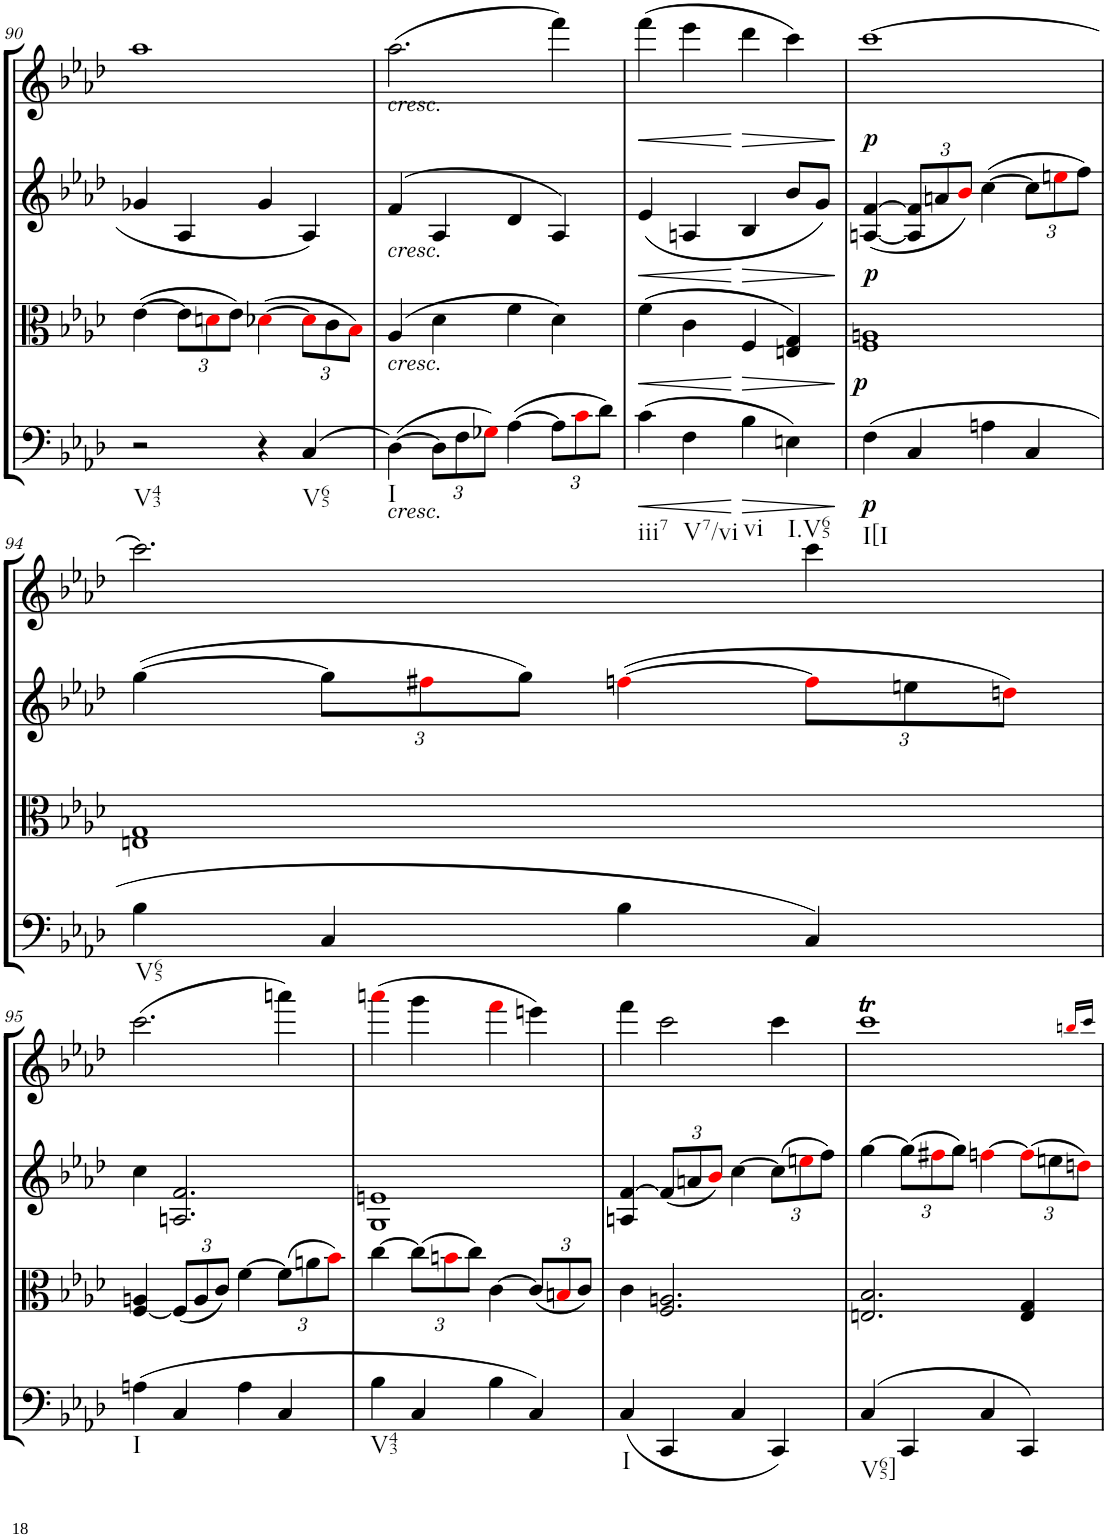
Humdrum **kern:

**kern	**dynam	**kern	**dynam	**kern	**dynam	**kern	**dynam
*part4	*part4	*part3	*part3	*part2	*part2	*part1	*part1
*staff4	*staff4	*staff3	*staff3	*staff2	*staff2	*staff1	*staff1
*I"Cello	*	*I"Viola	*	*I"2nd Violin	*	*I"1st Violin	*
*	*	*I'Vla	*	*I'Vln	*	*I'Vln	*
!!LO:PB:g=z
*clefF4	*	*clefC3	*	*clefG2	*	*clefG2	*
*k[b-e-a-d-]	*	*k[b-e-a-d-]	*	*k[b-e-a-d-]	*	*k[b-e-a-d-]	*
*M4/4	*	*M4/4	*	*M4/4	*	*M4/4	*
*met(c)	*	*met(c)	*	*met(c)	*	*met(c)	*
=90	=90	=90	=90	=90	=90	=90	=90
!LO:TX:b:t=V43	!	!	!	!	!	!	!
2r	.	([4e-\	.	4g-X/	.	1aa-	.
*	*	*Xbrackettup	*	*	*	*	*
.	.	12e-\L]	.	4A-/	.	.	.
.	.	12dni\	.	.	.	.	.
.	.	12e-\J)	.	.	.	.	.
4r	.	([4d-Xi\	.	4g-/	.	.	.
!LO:TX:b:t=V65	!	!	!	!	!	!	!
(4C/	.	12d-i\L]	.	4A-/	.	.	.
.	.	12c\	.	.	.	.	.
.	.	12B-i\J)	.	.	.	.	.
=91	=91	=91	=91	=91	=91	=91	=91
!	!	!	!	!	!	!LO:TX:a:i:t=cresc.	!
!	!	!	!	!LO:TX:b:i:t=cresc.	!	!	!
!	!	!LO:TX:b:i:t=cresc.	!	!	!	!	!
!LO:TX:b:i:t=cresc.	!	!	!	!	!	!	!
!LO:TX:b:t=I	!	!	!	!	!	!	!
([4D-\)	.	(4A-/	.	(>4f/	.	(2.aa-\	.
*Xbrackettup	*	*	*	*	*	*	*
12D-\L]	.	4d-\	.	4A-/	.	.	.
12F\	.	.	.	.	.	.	.
12G-Xi\J)	.	.	.	.	.	.	.
([4A-\	.	4f\	.	4d-/	.	.	.
12A-\L]	.	4d-\)	.	4A-/)	.	4fff\)	.
12ci\	.	.	.	.	.	.	.
12d-\J)	.	.	.	.	.	.	.
=92	=92	=92	=92	=92	=92	=92	=92
!LO:TX:b:t=iii7	!	!	!	!	!	!	!
!	!LO:HP:b	!	!LO:HP:b	!	!LO:HP:b	!	!LO:HP:b
(4c\	<	(4f\	<	(4e-/	<	(4fff\	<
!LO:TX:b:t=V7/vi	!	!	!	!	!	!	!
4F\	.	4c\	.	4An/	.	4eee-\	.
!LO:TX:b:t=vi	!	!	!	!	!	!	!
!	!LO:HP:n=1:b	!	!LO:HP:n=1:b	!	!LO:HP:n=1:b	!	!LO:HP:n=1:b
4B-\	[ >	4F/	[ >	4B-/	[ >	4ddd-\	[ >
!LO:TX:b:t=I.V65	!	!	!	!	!	!	!
4En\)	.	4En/ 4G/)	.	8b-/L	.	4ccc\)	.
.	.	.	.	8g/J)	.	.	.
.	]	.	]	.	]	.	]
=93	=93	=93	=93	=93	=93	=93	=93
!LO:TX:b:t=I[I	!	!	!	!	!	!	!
!	!LO:DY:b	!	!LO:DY:b	!	!	!	!
!	!	!	!LO:DY:n=1:a	!	!	!	!LO:DY:b
(4F\	p	1F 1An	p p	([4An/ [4f/	.	[1ccc	p
*	*	*	*	*Xbrackettup	*	*	*
4C/	.	.	.	12A/] 12f/]L	.	.	.
.	.	.	.	12an/	.	.	.
.	.	.	.	12b-i/J)	.	.	.
4An\	.	.	.	([4cc\	.	.	.
4C/	.	.	.	12cc\L]	.	.	.
.	.	.	.	12eeni\	.	.	.
.	.	.	.	12ff\J)	.	.	.
!!LO:LB:g=z
=94	=94	=94	=94	=94	=94	=94	=94
!LO:TX:b:t=V65	!	!	!	!	!	!	!
4B-\	.	1En 1G	.	([4gg\	.	2.ccc\]	.
4C/	.	.	.	12gg\L]	.	.	.
.	.	.	.	12ff#Xi\	.	.	.
.	.	.	.	12gg\J)	.	.	.
4B-\	.	.	.	([4ffni\	.	.	.
4C/)	.	.	.	12ffi\L]	.	4ccc\	.
.	.	.	.	12een\	.	.	.
.	.	.	.	12ddni\J)	.	.	.
!!LO:LB:g=z
=95	=95	=95	=95	=95	=95	=95	=95
!LO:TX:b:t=I	!	!	!	!	!	!	!
(4An\	.	[4F/ 4An/	.	4cc\	.	(2.ccc\	.
4C/	.	(12F/L]	.	2.An/ 2.f/	.	.	.
.	.	12A/	.	.	.	.	.
.	.	12c/J)	.	.	.	.	.
4A\	.	[4f\	.	.	.	.	.
4C/	.	(12f\L]	.	.	.	4aaan\)	.
.	.	12an\	.	.	.	.	.
.	.	12b-i\J)	.	.	.	.	.
=96	=96	=96	=96	=96	=96	=96	=96
!LO:TX:b:t=V43	!	!	!	!	!	!	!
4B-\	.	[4cc\	.	1G 1en	.	(4aaani\	.
4C/	.	(12cc\L]	.	.	.	4ggg\	.
.	.	12bni\	.	.	.	.	.
.	.	12cc\J)	.	.	.	.	.
4B-\	.	[4c\	.	.	.	4fffi\	.
4C/)	.	(12c/L]	.	.	.	4eeen\)	.
.	.	12Bni/	.	.	.	.	.
.	.	12c/J)	.	.	.	.	.
=97	=97	=97	=97	=97	=97	=97	=97
!LO:TX:b:t=I	!	!	!	!	!	!	!
(4C/	.	4c\	.	4An/ [4f/	.	4fff\	.
4CC/	.	2.F/ 2.An/	.	(12f/L]	.	2ccc\	.
.	.	.	.	12an/	.	.	.
.	.	.	.	12b-i/J)	.	.	.
4C/	.	.	.	[4cc\	.	.	.
4CC/)	.	.	.	(12cc\L]	.	4ccc\	.
.	.	.	.	12eeni\	.	.	.
.	.	.	.	12ff\J)	.	.	.
=98	=98	=98	=98	=98	=98	=98	=98
!LO:TX:b:t=V65]	!	!	!	!	!	!	!
(>4C/	.	2.En/ 2.B-/	.	[4gg\	.	1ccct	.
4CC/	.	.	.	(12gg\L]	.	.	.
.	.	.	.	12ff#Xi\	.	.	.
.	.	.	.	12gg\J)	.	.	.
4C/	.	.	.	[4ffni\	.	.	.
4CC/)	.	4E/ 4G/	.	(12ffi\L]	.	.	.
.	.	.	.	12een\	.	.	.
.	.	.	.	12ddni\J)	.	.	.
.	.	.	.	.	.	16qbbni/LL	.
.	.	.	.	.	.	16qccc/JJ	.
=	=	=	=	=	=	=	=
*-	*-	*-	*-	*-	*-	*-	*-
